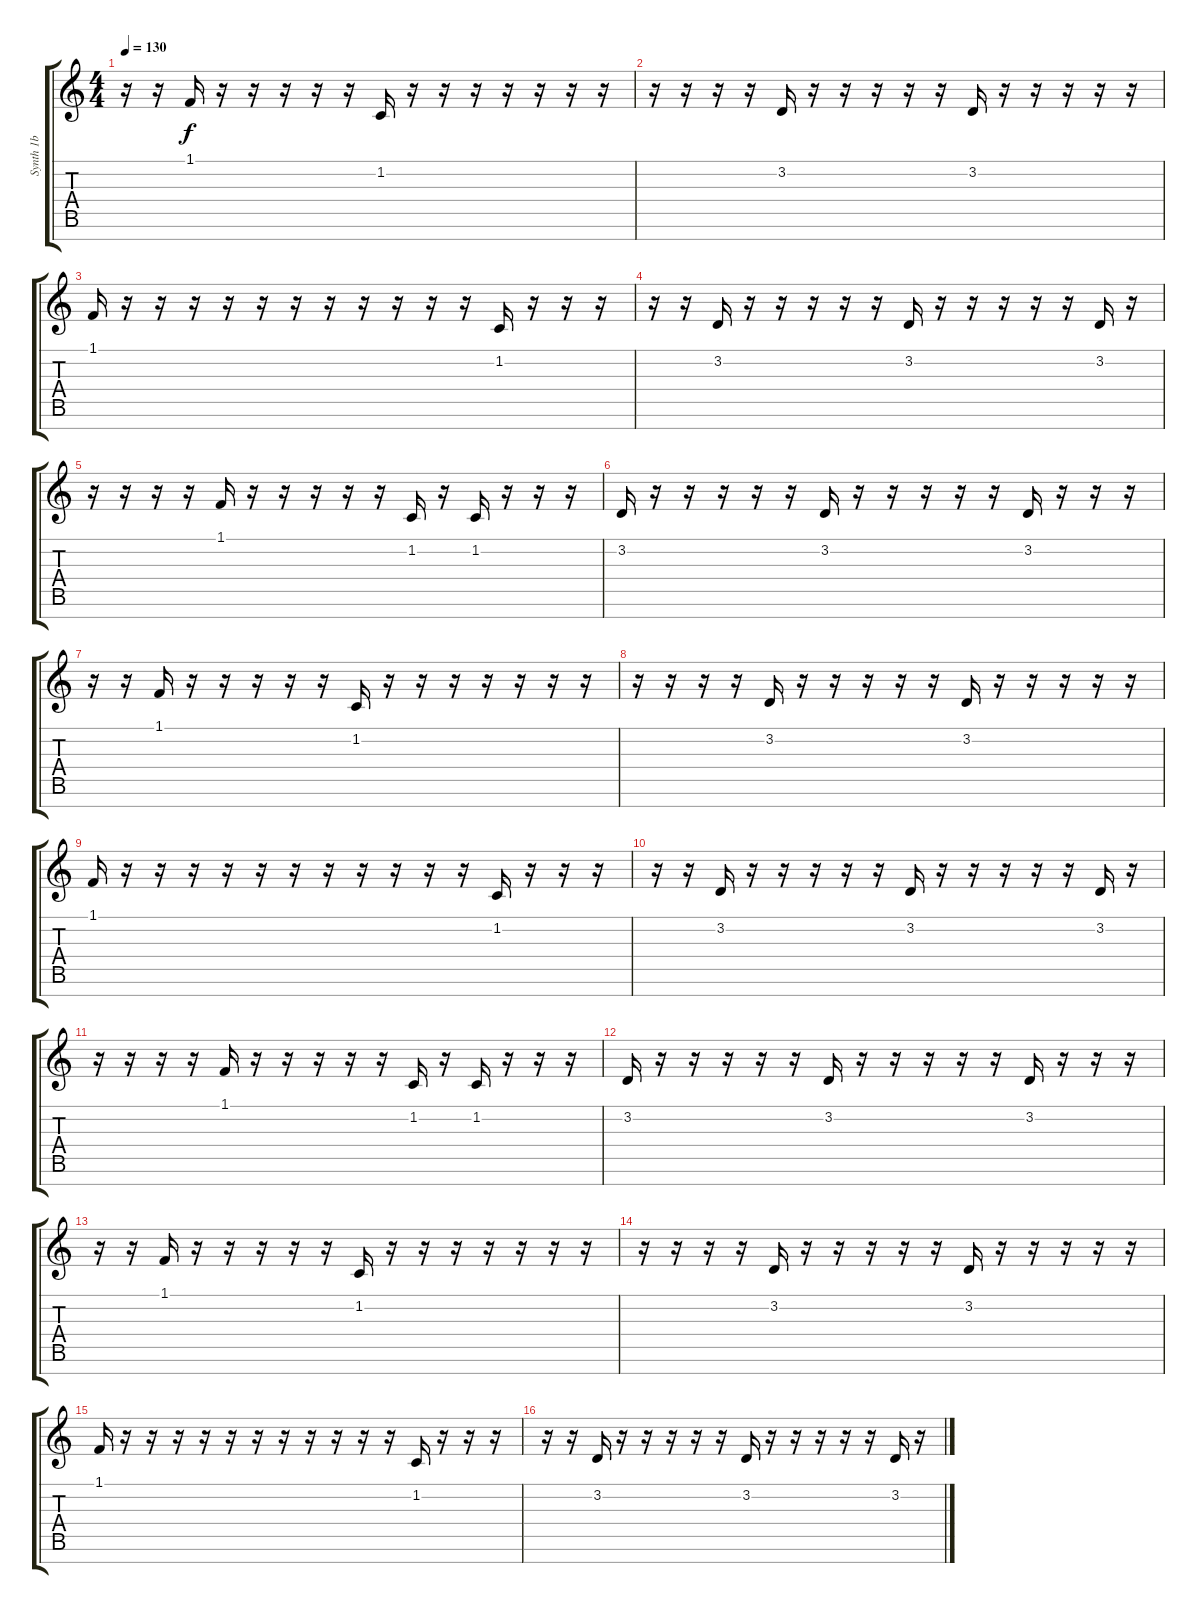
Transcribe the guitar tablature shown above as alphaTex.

\track ("Synth 1b" "Synth 1b") {instrument lead8bassandlead}
\staff {score tabs}
\tuning (E4 B3 G3 D3 A2 E2 B1) {hide}
\ts (4 4)
\tempo 130
\clef g2
\ks c
r.16{dy f} r.16 1.1.16 r.16 r.16 r.16 r.16 r.16 1.2.16 r.16 r.16 r.16 r.16 r.16 r.16 r.16 |
r.16 r.16 r.16 r.16 3.2.16 r.16 r.16 r.16 r.16 r.16 3.2.16 r.16 r.16 r.16 r.16 r.16 |
1.1.16 r.16 r.16 r.16 r.16 r.16 r.16 r.16 r.16 r.16 r.16 r.16 1.2.16 r.16 r.16 r.16 |
r.16 r.16 3.2.16 r.16 r.16 r.16 r.16 r.16 3.2.16 r.16 r.16 r.16 r.16 r.16 3.2.16 r.16 |
r.16 r.16 r.16 r.16 1.1.16 r.16 r.16 r.16 r.16 r.16 1.2.16 r.16 1.2.16 r.16 r.16 r.16 |
3.2.16 r.16 r.16 r.16 r.16 r.16 3.2.16 r.16 r.16 r.16 r.16 r.16 3.2.16 r.16 r.16 r.16 |
r.16 r.16 1.1.16 r.16 r.16 r.16 r.16 r.16 1.2.16 r.16 r.16 r.16 r.16 r.16 r.16 r.16 |
r.16 r.16 r.16 r.16 3.2.16 r.16 r.16 r.16 r.16 r.16 3.2.16 r.16 r.16 r.16 r.16 r.16 |
1.1.16 r.16 r.16 r.16 r.16 r.16 r.16 r.16 r.16 r.16 r.16 r.16 1.2.16 r.16 r.16 r.16 |
r.16 r.16 3.2.16 r.16 r.16 r.16 r.16 r.16 3.2.16 r.16 r.16 r.16 r.16 r.16 3.2.16 r.16 |
r.16 r.16 r.16 r.16 1.1.16 r.16 r.16 r.16 r.16 r.16 1.2.16 r.16 1.2.16 r.16 r.16 r.16 |
3.2.16 r.16 r.16 r.16 r.16 r.16 3.2.16 r.16 r.16 r.16 r.16 r.16 3.2.16 r.16 r.16 r.16 |
r.16 r.16 1.1.16 r.16 r.16 r.16 r.16 r.16 1.2.16 r.16 r.16 r.16 r.16 r.16 r.16 r.16 |
r.16 r.16 r.16 r.16 3.2.16 r.16 r.16 r.16 r.16 r.16 3.2.16 r.16 r.16 r.16 r.16 r.16 |
1.1.16 r.16 r.16 r.16 r.16 r.16 r.16 r.16 r.16 r.16 r.16 r.16 1.2.16 r.16 r.16 r.16 |
r.16 r.16 3.2.16 r.16 r.16 r.16 r.16 r.16 3.2.16 r.16 r.16 r.16 r.16 r.16 3.2.16 r.16
